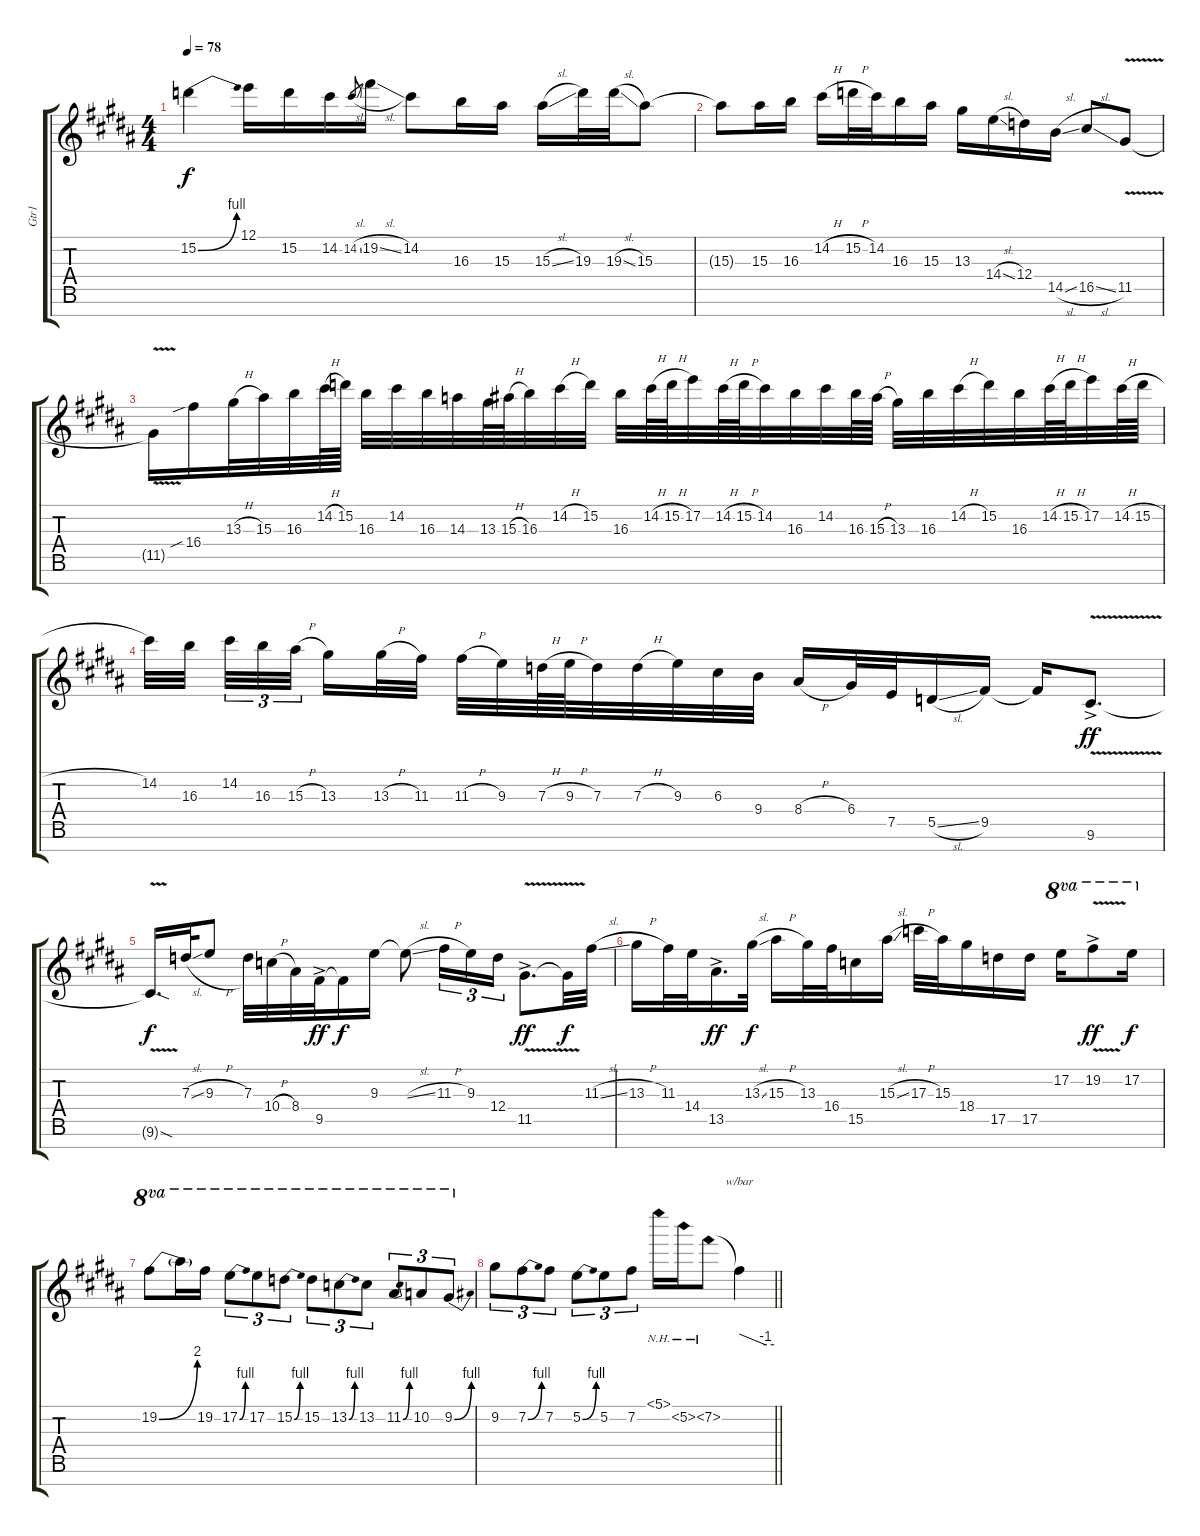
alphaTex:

\track ("Gtr1" "Gtr1") {instrument distortionguitar}
\staff {score tabs}
\tuning (E4 B3 G3 D3 A2 E2 B1) {hide}
\ts (4 4)
\tempo 78
\clef g2
\ks g#minor
15.2{be (bend 0 0 60 4)}.4{dy f} 12.1.16 15.2.16 14.2.16 14.2{sl}.8{gr} 19.2{sl}.16 14.2.8 16.3.16 15.3.16 15.3{sl}.16 19.3.32 19.3{sl}.32 15.3.8 |
\ks b
15.3{t}.8 15.3.16 16.3.16 14.2{h}.16 15.2{h}.32 14.2.32 16.3.16 15.3.16 13.3.16 14.4{sl}.16 12.4.16 14.5{sl}.16 16.5{sl}.8 11.5{v}.8 |
\ks g#minor
11.5{v t}.16 16.4{sib}.16 13.3{h}.32 15.3.32 16.3.32 14.2{h}.64 15.2.64 16.3.32 14.2.32 16.3.32 14.3.32 13.3.64 15.3{h}.64 16.3.32 14.2{h}.32 15.2.32 16.3.32 14.2{h}.64 15.2{h}.64 17.2.32 14.2{h}.64 15.2{h}.64 14.2.32 16.3.32 14.2.32 16.3.64 15.3{h}.64 13.3.32 16.3.32 14.2{h}.32 15.2.32 16.3.32 14.2{h}.64 15.2{h}.64 17.2.32 14.2{h}.64 15.2{h}.64 |
\ks b
14.2.32 16.3.32{beam splitsecondary} 14.2.32{tu (3 2)} 16.3.32{tu (3 2)} 15.3{h}.32{tu (3 2) beam splitsecondary} 13.3.16 13.3{h}.32 11.3.32 11.3{h}.32 9.3.32 7.3{h}.64 9.3{h}.64 7.3.32 7.3{h}.32 9.3.32 6.3.32 9.4.32 8.4{h}.16 6.4.32 7.5.32 5.5{sl}.16 9.5.16 9.5{t}.16 9.6{v ac}.8{d dy ff} |
\ks g#minor
9.6{sod t}.16{d dy f} 7.3{sl}.32 9.3{h}.8 7.3.32 10.4{h}.32 8.4.32 9.5{ac}.32{dy ff} 9.5{t}.16{dy f} 9.3.16 9.3{sl t}.8 11.3{h}.16{tu (3 2)} 9.3.16{tu (3 2)} 12.4.16{tu (3 2)} 11.5{v ac}.8{d dy ff} 11.5{v t}.32{dy f} 11.3{sl}.32 |
\ks b
13.3{h}.16 11.3.32 14.4.32 13.5{ac}.16{d dy ff} 13.3{sl}.32{dy f} 15.3{h}.16 13.3.32 16.4.32 15.5.16 15.3{sl}.16 17.3{h}.32 15.3.32 18.4.16 17.5.16 17.5.16 17.2.16{ot 8va} 19.2{v ac}.8{ot 8va dy ff} 17.2.16{ot 8va dy f} |
\ks g#minor
19.2{be (bend 0 0 60 8)}.8{ot 8va} 19.2{t}.16{ot 8va} 19.2.16{ot 8va} 17.2{be (bend 0 0 60 4)}.8{tu (3 2) ot 8va} 17.2.8{tu (3 2) ot 8va} 15.2{be (bend 0 0 60 4)}.8{tu (3 2) ot 8va} 15.2.8{tu (3 2) ot 8va} 13.2{be (bend 0 0 60 4)}.8{tu (3 2) ot 8va} 13.2.8{tu (3 2) ot 8va} 11.2{be (bend 0 0 60 4)}.8{tu (3 2) ot 8va} 10.2.8{tu (3 2) ot 8va} 9.2{be (bend 0 0 60 4)}.8{tu (3 2) ot 8va} |
\barLineRight lightlight
9.2.8{tu (3 2)} 7.2{be (bend 0 0 60 4)}.8{tu (3 2)} 7.2.8{tu (3 2)} 5.2{be (bend 0 0 60 4)}.8{tu (3 2)} 5.2.8{tu (3 2)} 7.2.8{tu (3 2)} 5.1{nh}.16 5.2{nh}.16 7.2{nh}.8 7.2{t}.4{tbe (custom default 0 0 45 -4 60 -4)}
